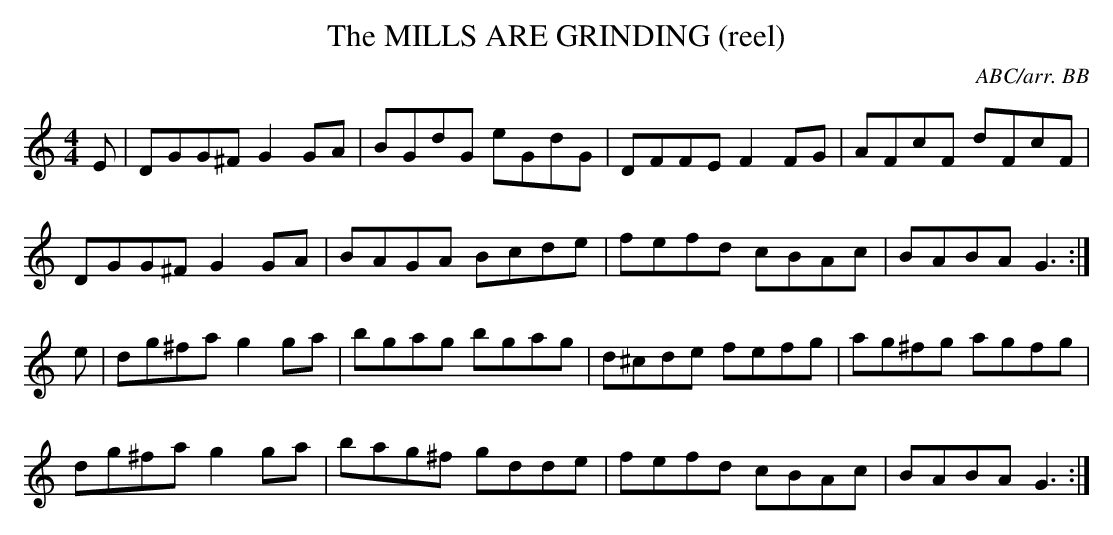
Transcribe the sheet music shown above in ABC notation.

X:1
T:MILLS ARE GRINDING (reel), The
C:ABC/arr. BB
1379). This isn't any of them. It's actually closer to "Flowers of
Limerick" (DMI 768). I'm going with the idea that Roche probably
wanted to make this G modal and not G minor. (But you can keep it
G minor by playing the accented B's as B flat.)
L:1/8
M:4/4
K:Gmix
E|DGG^F G2GA|BGdG eGdG|DFFE F2FG|AFcF dFcF|
DGG^F G2GA|BAGA Bcde|fefd cBAc|BABA G3:|
e|dg^fa g2ga|bgag bgag|d^cde fefg|ag^fg agfg|
dg^fa g2ga|bag^f gdde|fefd cBAc|BABA G3:|
